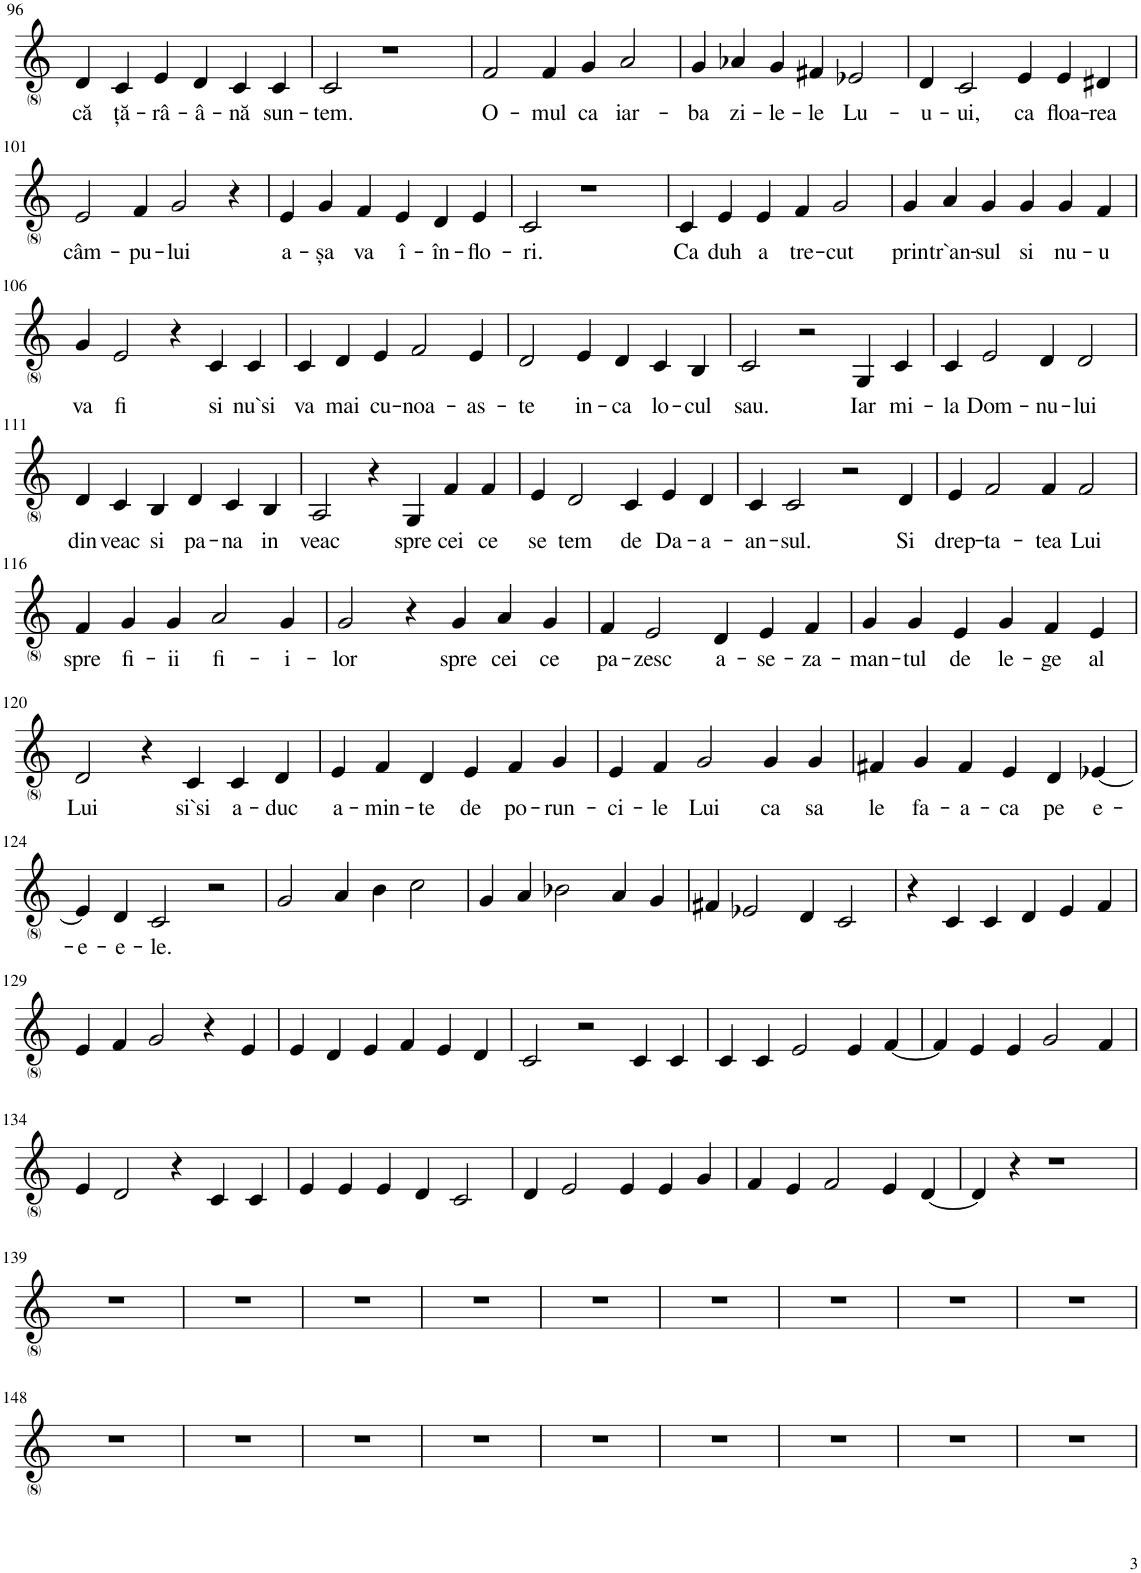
**kern	**text
*part1	*part1
*staff1	*staff1
*I"Voice	*
!!LO:PB:g=z
*clefG2	*
*k[]	*
*M6/4	*
=96	=96
!	!LO:LY:b
4d/	că
!	!LO:LY:b
4c/	ță-
!	!LO:LY:b
4e/	-râ-
!	!LO:LY:b
4d/	-â-
!	!LO:LY:b
4c/	-nă
!	!LO:LY:b
4c/	sun-
=97	=97
!	!LO:LY:b
2c/	-tem.
1r	.
=98	=98
!	!LO:LY:b
2f/	O-
!	!LO:LY:b
4f/	-mul
!	!LO:LY:b
4g/	ca
!	!LO:LY:b
2a/	iar-
=99	=99
!	!LO:LY:b
4g/	-ba
!	!LO:LY:b
4a-X/	zi-
!	!LO:LY:b
4g/	-le-
!	!LO:LY:b
4f#X/	-le
!	!LO:LY:b
2e-X/	Lu-
=100	=100
!	!LO:LY:b
4d/	-u-
!	!LO:LY:b
2c/	-ui,
!	!LO:LY:b
4e/	ca
!	!LO:LY:b
4e/	floa-
!	!LO:LY:b
4d#X/	-rea
!!LO:LB:g=z
=101	=101
!	!LO:LY:b
2e/	câm-
!	!LO:LY:b
4f/	-pu-
!	!LO:LY:b
2g/	-lui
4r	.
=102	=102
!	!LO:LY:b
4e/	a-
!	!LO:LY:b
4g/	-șa
!	!LO:LY:b
4f/	va
!	!LO:LY:b
4e/	î-
!	!LO:LY:b
4d/	-în-
!	!LO:LY:b
4e/	-flo-
=103	=103
!	!LO:LY:b
2c/	-ri.
1r	.
=104	=104
!	!LO:LY:b
4c/	Ca
!	!LO:LY:b
4e/	duh
!	!LO:LY:b
4e/	a
!	!LO:LY:b
4f/	tre-
!	!LO:LY:b
2g/	-cut
=105	=105
!	!LO:LY:b
4g/	prin
!	!LO:LY:b
4a/	tr`an-
!	!LO:LY:b
4g/	-sul
!	!LO:LY:b
4g/	si
!	!LO:LY:b
4g/	nu-
!	!LO:LY:b
4f/	-u
!!LO:LB:g=z
=106	=106
!	!LO:LY:b
4g/	-va
!	!LO:LY:b
2e/	fi
4r	.
!	!LO:LY:b
4c/	si
!	!LO:LY:b
4c/	nu`si
=107	=107
!	!LO:LY:b
4c/	va
!	!LO:LY:b
4d/	mai
!	!LO:LY:b
4e/	cu-
!	!LO:LY:b
2f/	-noa-
!	!LO:LY:b
4e/	-as-
=108	=108
!	!LO:LY:b
2d/	-te
!	!LO:LY:b
4e/	in-
!	!LO:LY:b
4d/	-ca
!	!LO:LY:b
4c/	lo-
!	!LO:LY:b
4B/	-cul
=109	=109
!	!LO:LY:b
2c/	sau.
2r	.
!	!LO:LY:b
4G/	Iar
!	!LO:LY:b
4c/	mi-
=110	=110
!	!LO:LY:b
4c/	-la
!	!LO:LY:b
2e/	Dom-
!	!LO:LY:b
4d/	-nu-
!	!LO:LY:b
2d/	-lui
!!LO:LB:g=z
=111	=111
!	!LO:LY:b
4d/	din
!	!LO:LY:b
4c/	veac
!	!LO:LY:b
4B/	si
!	!LO:LY:b
4d/	pa-
!	!LO:LY:b
4c/	-na
!	!LO:LY:b
4B/	in
=112	=112
!	!LO:LY:b
2A/	veac
4r	.
!	!LO:LY:b
4G/	spre
!	!LO:LY:b
4f/	cei
!	!LO:LY:b
4f/	ce
=113	=113
!	!LO:LY:b
4e/	se
!	!LO:LY:b
2d/	tem
!	!LO:LY:b
4c/	de
!	!LO:LY:b
4e/	Da-
!	!LO:LY:b
4d/	-a-
=114	=114
!	!LO:LY:b
4c/	-an-
!	!LO:LY:b
2c/	-sul.
2r	.
!	!LO:LY:b
4d/	Si
=115	=115
!	!LO:LY:b
4e/	drep-
!	!LO:LY:b
2f/	-ta-
!	!LO:LY:b
4f/	-tea
!	!LO:LY:b
2f/	Lui
!!LO:LB:g=z
=116	=116
!	!LO:LY:b
4f/	spre
!	!LO:LY:b
4g/	fi-
!	!LO:LY:b
4g/	-ii
!	!LO:LY:b
2a/	-fi-
!	!LO:LY:b
4g/	-i-
=117	=117
!	!LO:LY:b
2g/	-lor
4r	.
!	!LO:LY:b
4g/	spre
!	!LO:LY:b
4a/	cei
!	!LO:LY:b
4g/	ce
=118	=118
!	!LO:LY:b
4f/	pa-
!	!LO:LY:b
2e/	-zesc
!	!LO:LY:b
4d/	a-
!	!LO:LY:b
4e/	-se-
!	!LO:LY:b
4f/	-za-
=119	=119
!	!LO:LY:b
4g/	-man-
!	!LO:LY:b
4g/	-tul
!	!LO:LY:b
4e/	de
!	!LO:LY:b
4g/	le-
!	!LO:LY:b
4f/	-ge
!	!LO:LY:b
4e/	al
!!LO:LB:g=z
=120	=120
!	!LO:LY:b
2d/	Lui
4r	.
!	!LO:LY:b
4c/	si`si
!	!LO:LY:b
4c/	a-
!	!LO:LY:b
4d/	-duc
=121	=121
!	!LO:LY:b
4e/	a-
!	!LO:LY:b
4f/	-min-
!	!LO:LY:b
4d/	-te
!	!LO:LY:b
4e/	de
!	!LO:LY:b
4f/	po-
!	!LO:LY:b
4g/	-run-
=122	=122
!	!LO:LY:b
4e/	-ci-
!	!LO:LY:b
4f/	-le
!	!LO:LY:b
2g/	Lui
!	!LO:LY:b
4g/	ca
!	!LO:LY:b
4g/	sa
=123	=123
!	!LO:LY:b
4f#X/	le
!	!LO:LY:b
4g/	fa-
!	!LO:LY:b
4f#/	-a-
!	!LO:LY:b
4e/	-ca
!	!LO:LY:b
4d/	pe
!	!LO:LY:b
[4e-X/	e-
!!LO:LB:g=z
=124	=124
!	!LO:LY:b
4e-/]	-e-
!	!LO:LY:b
4d/	-e-
!	!LO:LY:b
2c/	-le.
2r	.
=125	=125
2g/	.
4a/	.
4b\	.
2cc\	.
=126	=126
4g/	.
4a/	.
2b-X\	.
4a/	.
4g/	.
=127	=127
4f#X/	.
2e-X/	.
4d/	.
2c/	.
=128	=128
4r	.
4c/	.
4c/	.
4d/	.
4e/	.
4f/	.
!!LO:LB:g=z
=129	=129
4e/	.
4f/	.
2g/	.
4r	.
4e/	.
=130	=130
4e/	.
4d/	.
4e/	.
4f/	.
4e/	.
4d/	.
=131	=131
2c/	.
2r	.
4c/	.
4c/	.
=132	=132
4c/	.
4c/	.
2e/	.
4e/	.
[4f/	.
=133	=133
4f/]	.
4e/	.
4e/	.
2g/	.
4f/	.
!!LO:LB:g=z
=134	=134
4e/	.
2d/	.
4r	.
4c/	.
4c/	.
=135	=135
4e/	.
4e/	.
4e/	.
4d/	.
2c/	.
=136	=136
4d/	.
2e/	.
4e/	.
4e/	.
4g/	.
=137	=137
4f/	.
4e/	.
2f/	.
4e/	.
[4d/	.
=138	=138
4d/]	.
4r	.
1r	.
!!LO:LB:g=z
=139	=139
1.r	.
=140	=140
1.r	.
=141	=141
1.r	.
=142	=142
1.r	.
=143	=143
1.r	.
=144	=144
1.r	.
=145	=145
1.r	.
=146	=146
1.r	.
=147	=147
1.r	.
!!LO:LB:g=z
=148	=148
1.r	.
=149	=149
1.r	.
=150	=150
1.r	.
=151	=151
1.r	.
=152	=152
1.r	.
=153	=153
1.r	.
=154	=154
1.r	.
=155	=155
1.r	.
=156	=156
1.r	.
=	=
*-	*-
